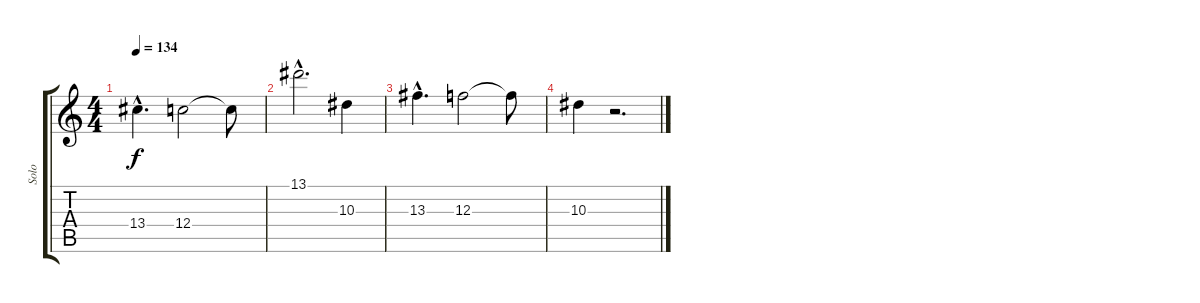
\track ("Solo" "Solo") {instrument distortionguitar}
\staff {score tabs}
\tuning (D4 A3 F3 C3 G2 D2) {hide}
\ts (4 4)
\tempo 134
\clef g2
\ks c
13.4{hac}.4{d dy f} 12.4.2 12.4{t}.8 |
13.1{hac}.2{d} 10.3.4 |
13.3{hac}.4{d} 12.3.2 12.3{t}.8 |
10.3.4 r.2{d}
